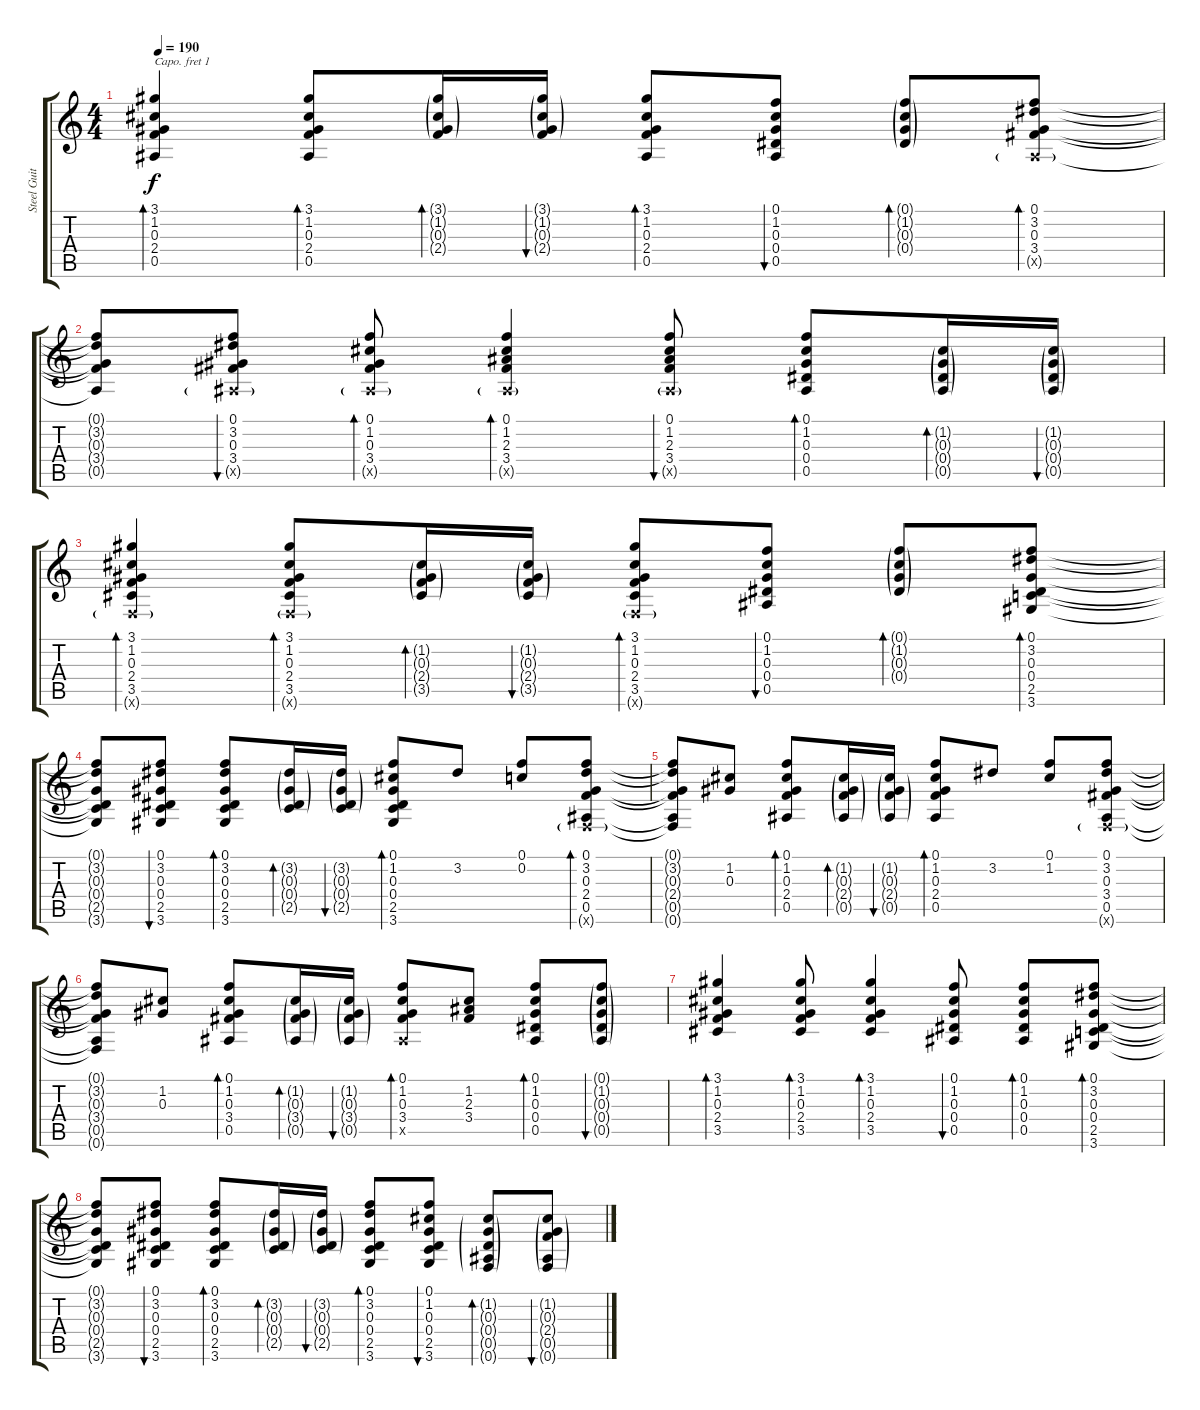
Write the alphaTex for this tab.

\track ("Steel Guitar" "Steel Guit") {instrument acousticguitarsteel}
\staff {score tabs}
\capo 1
\tuning (E4 B3 G3 D3 A2 E2) {hide}
\ts (4 4)
\tempo 190
\clef g2
\ks c
(3.1 1.2 0.3 2.4 0.5).4{bd 30 dy f} (3.1 1.2 0.3 2.4 0.5).8{bd 30} (3.1{g} 1.2{g} 0.3{g} 2.4{g}).16{bd 30} (3.1{g} 1.2{g} 0.3{g} 2.4{g}).16{bu 30} (3.1 1.2 0.3 2.4 0.5).8{bd 30} (0.1 1.2 0.3 0.4 0.5).8{bu 30} (0.1{g} 1.2{g} 0.3{g} 0.4{g}).8{bd 30} (0.1 3.2 0.3 3.4 0.5{g x}).8{bd 30} |
(0.1{t} 3.2{t} 0.3{t} 3.4{t} 0.5{t}).8 (0.1 3.2 0.3 3.4 0.5{g x}).8{bu 30} (0.1 1.2 0.3 3.4 0.5{g x}).8{bd 30} (0.1 1.2 2.3 3.4 0.5{g x}).4{bd 30} (0.1 1.2 2.3 3.4 0.5{g x}).8{bu 30} (0.1 1.2 0.3 0.4 0.5).8{bd 30} (1.2{g} 0.3{g} 0.4{g} 0.5{g}).16{bd 30} (1.2{g} 0.3{g} 0.4{g} 0.5{g}).16{bu 30} |
(3.1 1.2 0.3 2.4 3.5 0.6{g x}).4{bd 30} (3.1 1.2 0.3 2.4 3.5 0.6{g x}).8{bd 30} (1.2{g} 0.3{g} 2.4{g} 3.5{g}).16{bd 30} (1.2{g} 0.3{g} 2.4{g} 3.5{g}).16{bu 30} (3.1 1.2 0.3 2.4 3.5 0.6{g x}).8{bd 30} (0.1 1.2 0.3 0.4 0.5).8{bu 30} (0.1{g} 1.2{g} 0.3{g} 0.4{g}).8{bd 30} (0.1 3.2 0.3 0.4 2.5 3.6).8{bd 30} |
(0.1{t} 3.2{t} 0.3{t} 0.4{t} 2.5{t} 3.6{t}).8 (0.1 3.2 0.3 0.4 2.5 3.6).8{bu 30} (0.1 3.2 0.3 0.4 2.5 3.6).8{bd 30} (3.2{g} 0.3{g} 0.4{g} 2.5{g}).16{bd 30} (3.2{g} 0.3{g} 0.4{g} 2.5{g}).16{bu 30} (0.1 1.2 0.3 0.4 2.5 3.6).8{bd 30} 3.2.8 (0.1 0.2).8 (0.1 3.2 0.3 2.4 0.5 0.6{g x}).8{bd 30} |
(0.1{t} 3.2{t} 0.3{t} 2.4{t} 0.5{t} 0.6{t}).8 (1.2 0.3).8 (0.1 1.2 0.3 2.4 0.5).8{bd 30} (1.2{g} 0.3{g} 2.4{g} 0.5{g}).16{bd 30} (1.2{g} 0.3{g} 2.4{g} 0.5{g}).16{bu 30} (0.1 1.2 0.3 2.4 0.5).8{bd 30} 3.2.8 (0.1 1.2).8 (0.1 3.2 0.3 3.4 0.5 0.6{g x}).8 |
(0.1{t} 3.2{t} 0.3{t} 3.4{t} 0.5{t} 0.6{t}).8 (1.2 0.3).8 (0.1 1.2 0.3 3.4 0.5).8{bd 30} (1.2{g} 0.3{g} 3.4{g} 0.5{g}).16{bd 30} (1.2{g} 0.3{g} 3.4{g} 0.5{g}).16{bu 30} (0.1 1.2 0.3 3.4 0.5{x}).8{bd 30} (1.2 2.3 3.4).8 (0.1 1.2 0.3 0.4 0.5).8{bd 30} (0.1{g} 1.2{g} 0.3{g} 0.4{g} 0.5{g}).8{bu 30} |
(3.1 1.2 0.3 2.4 3.5).4{bd 30} (3.1 1.2 0.3 2.4 3.5).8{bd 30} (3.1 1.2 0.3 2.4 3.5).4{bd 30} (0.1 1.2 0.3 0.4 0.5).8{bu 30} (0.1 1.2 0.3 0.4 0.5).8{bd 30} (0.1 3.2 0.3 0.4 2.5 3.6).8{bd 30} |
(0.1{t} 3.2{t} 0.3{t} 0.4{t} 2.5{t} 3.6{t}).8 (0.1 3.2 0.3 0.4 2.5 3.6).8{bu 30} (0.1 3.2 0.3 0.4 2.5 3.6).8{bd 30} (3.2{g} 0.3{g} 0.4{g} 2.5{g}).16{bd 30} (3.2{g} 0.3{g} 0.4{g} 2.5{g}).16{bu 30} (0.1 3.2 0.3 0.4 2.5 3.6).8{bd 30} (0.1 1.2 0.3 0.4 2.5 3.6).8{bu 30} (1.2{g} 0.3{g} 0.4{g} 0.5{g} 0.6{g}).8{bd 30} (1.2{g} 0.3{g} 2.4{g} 0.5{g} 0.6{g}).8{bu 30}
